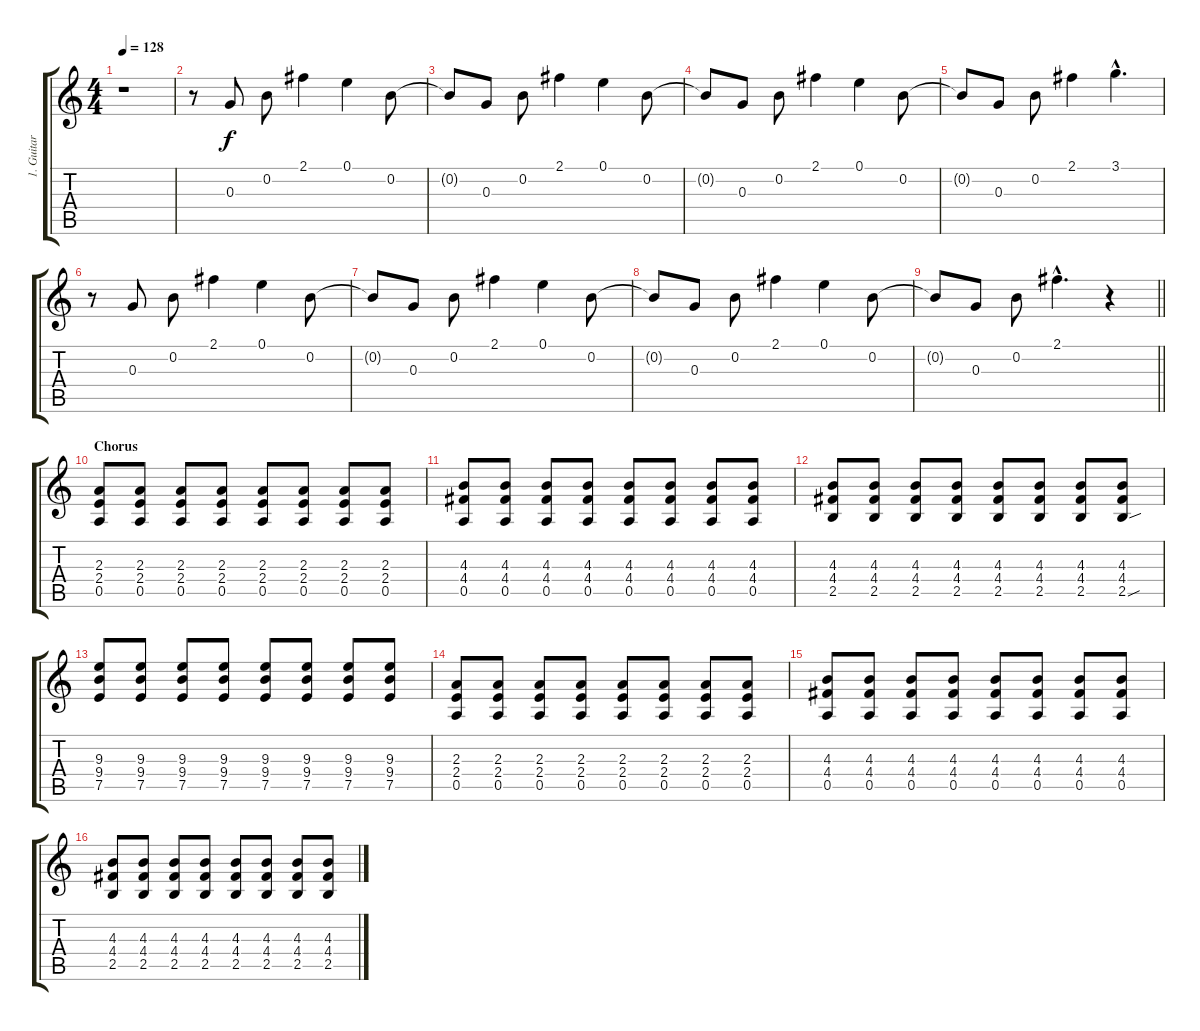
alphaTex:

\track ("1. Guitar" "1. Guitar") {instrument overdrivenguitar}
\staff {score tabs}
\tuning (E4 B3 G3 D3 A2 E2) {hide}
\ts (4 4)
\tempo 128
\clef g2
\ks c
r.1{dy f} |
r.8 0.3.8 0.2.8 2.1.4 0.1.4 0.2.8 |
0.2{t}.8 0.3.8 0.2.8 2.1.4 0.1.4 0.2.8 |
0.2{t}.8 0.3.8 0.2.8 2.1.4 0.1.4 0.2.8 |
0.2{t}.8 0.3.8 0.2.8 2.1.4 3.1{hac}.4{d} |
r.8 0.3.8 0.2.8 2.1.4 0.1.4 0.2.8 |
0.2{t}.8 0.3.8 0.2.8 2.1.4 0.1.4 0.2.8 |
0.2{t}.8 0.3.8 0.2.8 2.1.4 0.1.4 0.2.8 |
\barLineRight lightlight
0.2{t}.8 0.3.8 0.2.8 2.1{hac}.4{d} r.4 |
\section ("" "Chorus")
(2.3 2.4 0.5).8{instrument overdrivenguitar} (2.3 2.4 0.5).8 (2.3 2.4 0.5).8 (2.3 2.4 0.5).8 (2.3 2.4 0.5).8 (2.3 2.4 0.5).8 (2.3 2.4 0.5).8 (2.3 2.4 0.5).8 |
(4.3 4.4 0.5).8 (4.3 4.4 0.5).8 (4.3 4.4 0.5).8 (4.3 4.4 0.5).8 (4.3 4.4 0.5).8 (4.3 4.4 0.5).8 (4.3 4.4 0.5).8 (4.3 4.4 0.5).8 |
(4.3 4.4 2.5).8 (4.3 4.4 2.5).8 (4.3 4.4 2.5).8 (4.3 4.4 2.5).8 (4.3 4.4 2.5).8 (4.3 4.4 2.5).8 (4.3 4.4 2.5).8 (4.3 4.4 2.5{sou}).8 |
(9.3 9.4 7.5).8 (9.3 9.4 7.5).8 (9.3 9.4 7.5).8 (9.3 9.4 7.5).8 (9.3 9.4 7.5).8 (9.3 9.4 7.5).8 (9.3 9.4 7.5).8 (9.3 9.4 7.5).8 |
(2.3 2.4 0.5).8 (2.3 2.4 0.5).8 (2.3 2.4 0.5).8 (2.3 2.4 0.5).8 (2.3 2.4 0.5).8 (2.3 2.4 0.5).8 (2.3 2.4 0.5).8 (2.3 2.4 0.5).8 |
(4.3 4.4 0.5).8 (4.3 4.4 0.5).8 (4.3 4.4 0.5).8 (4.3 4.4 0.5).8 (4.3 4.4 0.5).8 (4.3 4.4 0.5).8 (4.3 4.4 0.5).8 (4.3 4.4 0.5).8 |
(4.3 4.4 2.5).8 (4.3 4.4 2.5).8 (4.3 4.4 2.5).8 (4.3 4.4 2.5).8 (4.3 4.4 2.5).8 (4.3 4.4 2.5).8 (4.3 4.4 2.5).8 (4.3 4.4 2.5).8
